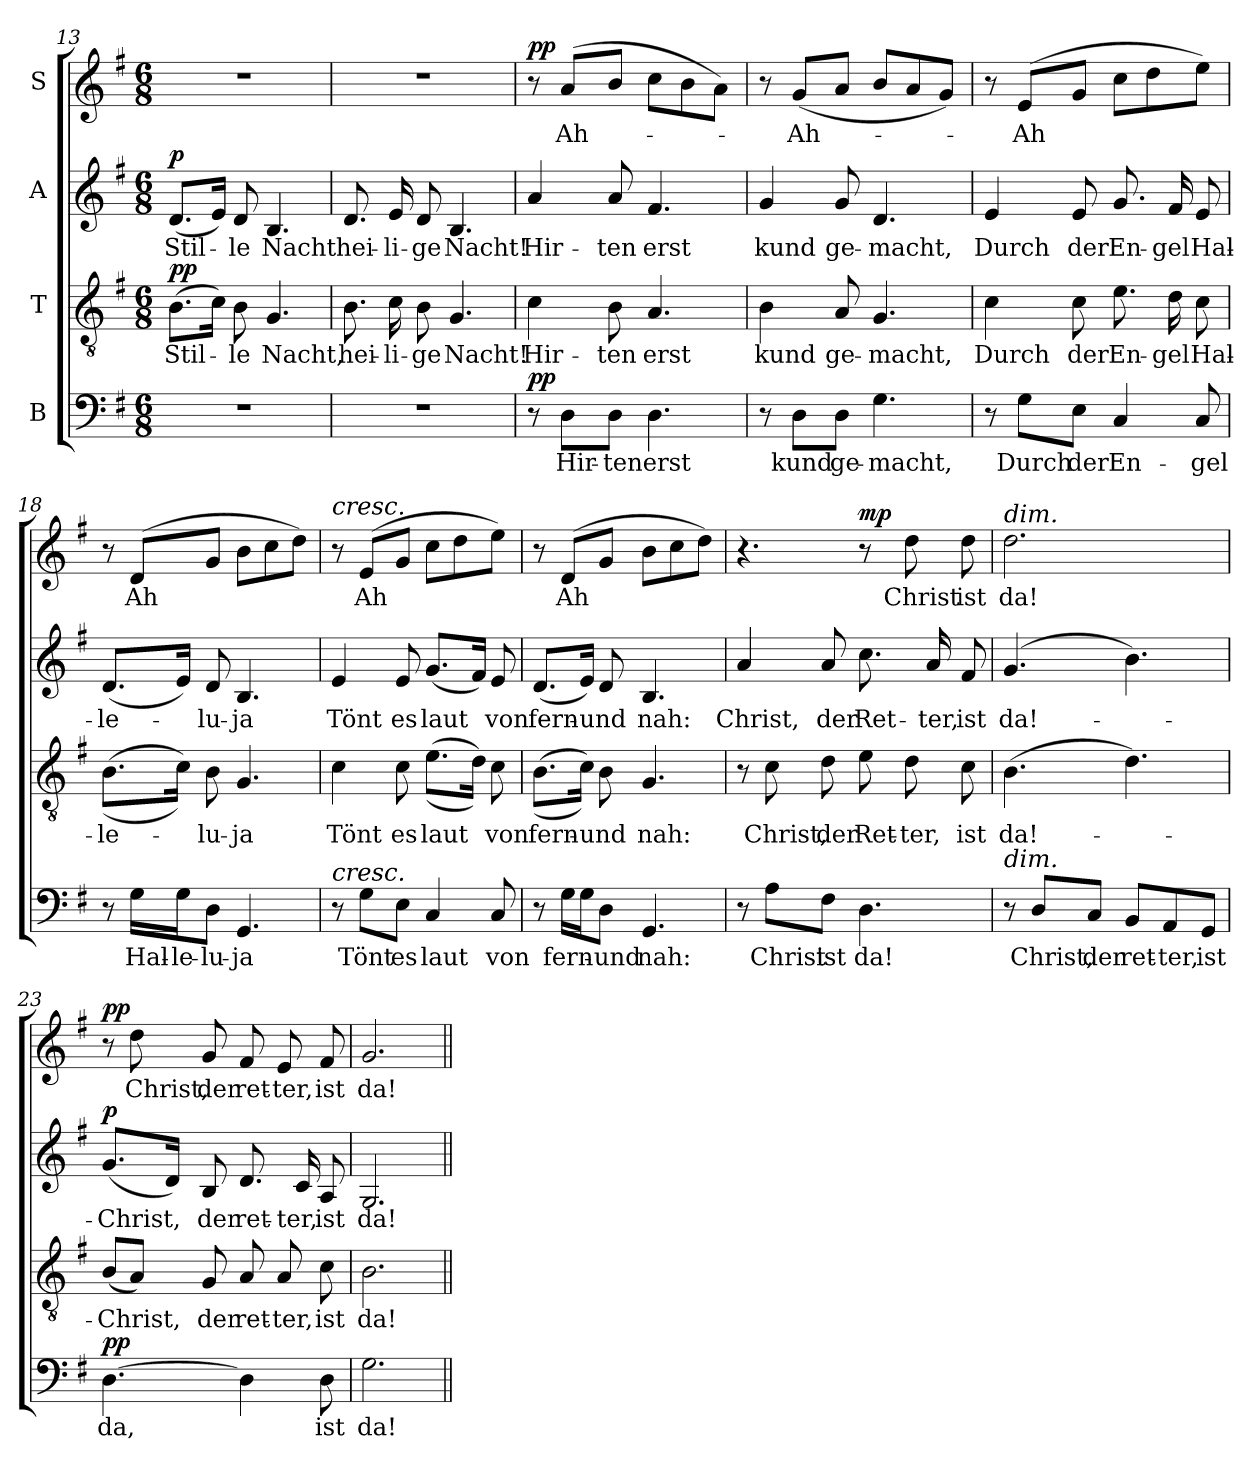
**kern	**text	**dynam	**kern	**text	**dynam	**kern	**text	**dynam	**kern	**text	**dynam
*part4	*part4	*part4	*part3	*part3	*part3	*part2	*part2	*part2	*part1	*part1	*part1
*staff4	*staff4	*staff4	*staff3	*staff3	*staff3	*staff2	*staff2	*staff2	*staff1	*staff1	*staff1
*I"B	*	*	*I"T	*	*	*I"A	*	*	*I"S	*	*
!!LO:LB:g=z
*clefF4	*	*	*clefGv2	*	*	*clefG2	*	*	*clefG2	*	*
*k[f#]	*	*	*k[f#]	*	*	*k[f#]	*	*	*k[f#]	*	*
*M6/8	*	*	*M6/8	*	*	*M6/8	*	*	*M6/8	*	*
=13	=13	=13	=13	=13	=13	=13	=13	=13	=13	=13	=13
!	!	!	!	!LO:LY:b	!LO:DY:b	!	!LO:LY:b	!LO:DY:b	!	!	!
2.r	.	.	(>8.B\L	Stil-	pp	(<8.d/L	Stil-	p	2.r	.	.
.	.	.	16c\Jk)	.	.	16e/Jk)	.	.	.	.	.
!	!	!	!	!LO:LY:b	!	!	!LO:LY:b	!	!	!	!
.	.	.	8B\	-le	.	8d/	-le	.	.	.	.
!	!	!	!	!LO:LY:b	!	!	!LO:LY:b	!	!	!	!
.	.	.	4.G/	Nacht,	.	4.B/	Nacht	.	.	.	.
=14	=14	=14	=14	=14	=14	=14	=14	=14	=14	=14	=14
!	!	!	!	!LO:LY:b	!	!	!LO:LY:b	!	!	!	!
2.r	.	.	8.B\	hei-	.	8.d/	hei-	.	2.r	.	.
!	!	!	!	!LO:LY:b	!	!	!LO:LY:b	!	!	!	!
.	.	.	16c\	-li-	.	16e/	-li-	.	.	.	.
!	!	!	!	!LO:LY:b	!	!	!LO:LY:b	!	!	!	!
.	.	.	8B\	-ge	.	8d/	-ge	.	.	.	.
!	!	!	!	!LO:LY:b	!	!	!LO:LY:b	!	!	!	!
.	.	.	4.G/	Nacht!	.	4.B/	Nacht!	.	.	.	.
=15	=15	=15	=15	=15	=15	=15	=15	=15	=15	=15	=15
!	!	!LO:DY:b	!	!LO:LY:b	!	!	!LO:LY:b	!	!	!	!LO:DY:b
8r	.	pp	4c\	Hir-	.	4a/	Hir-	.	8r	.	pp
!	!LO:LY:b	!	!	!	!	!	!	!	!	!LO:LY:b	!
8D\L	Hir-	.	.	.	.	.	.	.	(>8a/L	Ah-	.
!	!LO:LY:b	!	!	!LO:LY:b	!	!	!LO:LY:b	!	!	!	!
8D\J	-ten	.	8B\	-ten	.	8a/	-ten	.	8b/J	.	.
!	!LO:LY:b	!	!	!LO:LY:b	!	!	!LO:LY:b	!	!	!	!
4.D\	erst	.	4.A/	erst	.	4.f#/	erst	.	8cc\L	.	.
.	.	.	.	.	.	.	.	.	8b\	.	.
.	.	.	.	.	.	.	.	.	8a\J)	.	.
=16	=16	=16	=16	=16	=16	=16	=16	=16	=16	=16	=16
!	!	!	!	!LO:LY:b	!	!	!LO:LY:b	!	!	!	!
8r	.	.	4B\	kund	.	4g/	kund	.	8r	.	.
!	!LO:LY:b	!	!	!	!	!	!	!	!	!LO:LY:b	!
8D\L	kund	.	.	.	.	.	.	.	(<8g/L	-Ah-	.
!	!LO:LY:b	!	!	!LO:LY:b	!	!	!LO:LY:b	!	!	!	!
8D\J	ge-	.	8A/	ge-	.	8g/	ge-	.	8a/J	.	.
!	!LO:LY:b	!	!	!LO:LY:b	!	!	!LO:LY:b	!	!	!	!
4.G\	-macht,	.	4.G/	-macht,	.	4.d/	-macht,	.	8b/L	.	.
.	.	.	.	.	.	.	.	.	8a/	.	.
.	.	.	.	.	.	.	.	.	8g/J)	.	.
!!LO:LB:g=z
=17	=17	=17	=17	=17	=17	=17	=17	=17	=17	=17	=17
!	!	!	!	!LO:LY:b	!	!	!LO:LY:b	!	!	!	!
8r	.	.	4c\	Durch	.	4e/	Durch	.	8r	.	.
!	!LO:LY:b	!	!	!	!	!	!	!	!	!LO:LY:b	!
8G\L	Durch	.	.	.	.	.	.	.	(>8e/L	Ah	.
!	!LO:LY:b	!	!	!LO:LY:b	!	!	!LO:LY:b	!	!	!	!
8E\J	der	.	8c\	der	.	8e/	der	.	8g/J	.	.
!	!LO:LY:b	!	!	!LO:LY:b	!	!	!LO:LY:b	!	!	!	!
4C/	En-	.	8.e\	En-	.	8.g/	En-	.	8cc\L	.	.
.	.	.	.	.	.	.	.	.	8dd\	.	.
!	!	!	!	!LO:LY:b	!	!	!LO:LY:b	!	!	!	!
.	.	.	16d\	-gel	.	16f#/	-gel	.	.	.	.
!	!LO:LY:b	!	!	!LO:LY:b	!	!	!LO:LY:b	!	!	!	!
8C/	-gel	.	8c\	Hal-	.	8e/	Hal-	.	8ee\J)	.	.
=18	=18	=18	=18	=18	=18	=18	=18	=18	=18	=18	=18
!	!	!	!	!LO:LY:b	!	!	!LO:LY:b	!	!	!	!
8r	.	.	(>(>8.B\L	-le-	.	(<8.d/L	-le-	.	8r	.	.
!	!LO:LY:b	!	!	!	!	!	!	!	!	!LO:LY:b	!
16G\LL	Hal-	.	.	.	.	.	.	.	(>8d/L	Ah	.
!	!LO:LY:b	!	!	!	!	!	!	!	!	!	!
16G\J	-le-	.	16c\Jk))	.	.	16e/Jk)	.	.	.	.	.
!	!LO:LY:b	!	!	!LO:LY:b	!	!	!LO:LY:b	!	!	!	!
8D\J	-lu-	.	8B\	-lu-	.	8d/	-lu-	.	8g/J	.	.
!	!LO:LY:b	!	!	!LO:LY:b	!	!	!LO:LY:b	!	!	!	!
4.GG/	-ja	.	4.G/	-ja	.	4.B/	-ja	.	8b\L	.	.
.	.	.	.	.	.	.	.	.	8cc\	.	.
.	.	.	.	.	.	.	.	.	8dd\J)	.	.
=19	=19	=19	=19	=19	=19	=19	=19	=19	=19	=19	=19
!	!	!	!	!	!	!	!	!	!LO:TX:a:i:t=cresc.	!	!
!LO:TX:a:i:t=cresc.	!	!	!	!	!	!	!	!	!	!	!
!	!	!	!	!LO:LY:b	!	!	!LO:LY:b	!	!	!	!
8r	.	.	4c\	Tönt	.	4e/	Tönt	.	8r	.	.
!	!LO:LY:b	!	!	!	!	!	!	!	!	!LO:LY:b	!
8G\L	Tönt	.	.	.	.	.	.	.	(>8e/L	Ah	.
!	!LO:LY:b	!	!	!LO:LY:b	!	!	!LO:LY:b	!	!	!	!
8E\J	es	.	8c\	es	.	8e/	es	.	8g/J	.	.
!	!LO:LY:b	!	!	!LO:LY:b	!	!	!LO:LY:b	!	!	!	!
4C/	laut	.	(>(>8.e\L	laut	.	(<8.g/L	laut	.	8cc\L	.	.
.	.	.	.	.	.	.	.	.	8dd\	.	.
.	.	.	16d\Jk))	.	.	16f#/Jk)	.	.	.	.	.
!	!LO:LY:b	!	!	!LO:LY:b	!	!	!LO:LY:b	!	!	!	!
8C/	von	.	8c\	von	.	8e/	von	.	8ee\J)	.	.
=20	=20	=20	=20	=20	=20	=20	=20	=20	=20	=20	=20
!	!	!	!	!LO:LY:b	!	!	!LO:LY:b	!	!	!	!
8r	.	.	(>(>8.B\L	fern-	.	(<8.d/L	fern-	.	8r	.	.
!	!LO:LY:b	!	!	!	!	!	!	!	!	!LO:LY:b	!
16G\LL	fern-	.	.	.	.	.	.	.	(>8d/L	Ah	.
16G\J	.	.	16c\Jk))	.	.	16e/Jk)	.	.	.	.	.
!	!LO:LY:b	!	!	!LO:LY:b	!	!	!LO:LY:b	!	!	!	!
8D\J	-und	.	8B\	-und	.	8d/	-und	.	8g/J	.	.
!	!LO:LY:b	!	!	!LO:LY:b	!	!	!LO:LY:b	!	!	!	!
4.GG/	nah:	.	4.G/	nah:	.	4.B/	nah:	.	8b\L	.	.
.	.	.	.	.	.	.	.	.	8cc\	.	.
.	.	.	.	.	.	.	.	.	8dd\J)	.	.
!!LO:PB:g=z
=21	=21	=21	=21	=21	=21	=21	=21	=21	=21	=21	=21
!	!	!	!	!	!	!	!LO:LY:b	!	!	!	!
8r	.	.	8r	.	.	4a/	Christ,	.	4.r	.	.
!	!LO:LY:b	!	!	!LO:LY:b	!	!	!	!	!	!	!
8A\L	Christ	.	8c\	Christ,	.	.	.	.	.	.	.
!	!LO:LY:b	!	!	!LO:LY:b	!	!	!LO:LY:b	!	!	!	!
8F#\J	ist	.	8d\	der	.	8a/	der	.	.	.	.
!	!LO:LY:b	!	!	!LO:LY:b	!	!	!LO:LY:b	!	!	!	!LO:DY:b
4.D\	da!	.	8e\	Ret-	.	8.cc\	Ret-	.	8r	.	mp
!	!	!	!	!LO:LY:b	!	!	!	!	!	!LO:LY:b	!
.	.	.	8d\	-ter,	.	.	.	.	8dd\	Christ	.
!	!	!	!	!	!	!	!LO:LY:b	!	!	!	!
.	.	.	.	.	.	16a/	-ter,	.	.	.	.
!	!	!	!	!LO:LY:b	!	!	!LO:LY:b	!	!	!LO:LY:b	!
.	.	.	8c\	ist	.	8f#/	ist	.	8dd\	ist	.
=22	=22	=22	=22	=22	=22	=22	=22	=22	=22	=22	=22
!	!	!	!	!	!	!	!	!	!LO:TX:a:i:t=dim.	!	!
!LO:TX:a:i:t=dim.	!	!	!	!	!	!	!	!	!	!	!
!	!	!	!	!LO:LY:b	!	!	!LO:LY:b	!	!	!LO:LY:b	!
8r	.	.	(>4.B\	da!-	.	(>4.g/	da!-	.	2.dd\	da!	.
!	!LO:LY:b	!	!	!	!	!	!	!	!	!	!
8D/L	Christ,	.	.	.	.	.	.	.	.	.	.
!	!LO:LY:b	!	!	!	!	!	!	!	!	!	!
8C/J	der	.	.	.	.	.	.	.	.	.	.
!	!LO:LY:b	!	!	!	!	!	!	!	!	!	!
8BB/L	ret-	.	4.d\)	.	.	4.b\)	.	.	.	.	.
!	!LO:LY:b	!	!	!	!	!	!	!	!	!	!
8AA/	-ter,	.	.	.	.	.	.	.	.	.	.
!	!LO:LY:b	!	!	!	!	!	!	!	!	!	!
8GG/J	ist	.	.	.	.	.	.	.	.	.	.
=23	=23	=23	=23	=23	=23	=23	=23	=23	=23	=23	=23
!	!LO:LY:b	!LO:DY:b	!	!LO:LY:b	!	!	!LO:LY:b	!LO:DY:b	!	!	!LO:DY:b
[4.D\	da,	pp	(<8B/L	-Christ,	.	(<8.g/L	-Christ,	p	8r	.	pp
!	!	!	!	!	!	!	!	!	!	!LO:LY:b	!
.	.	.	8A/J)	.	.	.	.	.	8dd\	Christ,	.
.	.	.	.	.	.	16d/Jk)	.	.	.	.	.
!	!	!	!	!LO:LY:b	!	!	!LO:LY:b	!	!	!LO:LY:b	!
.	.	.	8G/	der	.	8B/	der	.	8g/	der	.
!	!	!	!	!LO:LY:b	!	!	!LO:LY:b	!	!	!LO:LY:b	!
4D\]	.	.	8A/	ret-	.	8.d/	ret-	.	8f#/	ret-	.
!	!	!	!	!LO:LY:b	!	!	!	!	!	!LO:LY:b	!
.	.	.	8A/	-ter,	.	.	.	.	8e/	-ter,	.
!	!	!	!	!	!	!	!LO:LY:b	!	!	!	!
.	.	.	.	.	.	16c/	-ter,	.	.	.	.
!	!LO:LY:b	!	!	!LO:LY:b	!	!	!LO:LY:b	!	!	!LO:LY:b	!
8D\	ist	.	8c\	ist	.	8A/	ist	.	8f#/	ist	.
=24	=24	=24	=24	=24	=24	=24	=24	=24	=24	=24	=24
!	!LO:LY:b	!	!	!LO:LY:b	!	!	!LO:LY:b	!	!	!LO:LY:b	!
2.G\	da!	.	2.B\	da!	.	2.G/	da!	.	2.g/	da!	.
=||	=||	=||	=||	=||	=||	=||	=||	=||	=||	=||	=||
*-	*-	*-	*-	*-	*-	*-	*-	*-	*-	*-	*-
